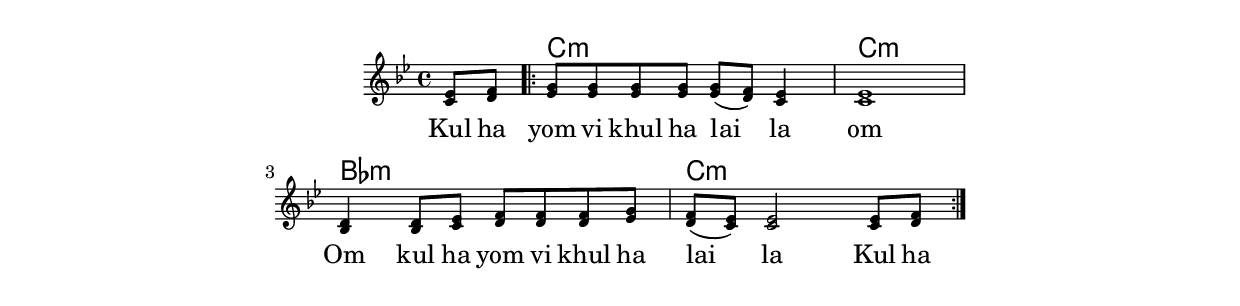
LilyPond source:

\version "2.19.45"
\paper {
	line-width = 4.6\in
}

melody = \relative c' {
  \clef treble
  \key bes \major
  \time 4/4 
  \set Score.voltaSpannerDuration = #(ly:make-moment 4/4)
	\new Voice = "words" {
			\partial 4 <c ees>8 <d f> |
			\repeat volta 2 {
				<ees g> <ees g> <ees g> <ees g> <ees g>( <d f>) <c ees>4| <c ees>1 |
				<bes d>4 <bes d>8 <c ees> <d f> <d f> <d f> <ees g> | <d f>( <c ees>) <c ees>2 <c ees>8 <d f>
			}
		}
}

text =  \lyricmode {
   Kul ha |
   yom vi khul ha lai__ la | om |
   Om kul ha yom vi khul ha | lai__ la Kul ha |
}

twochords = \chordmode { 
	\set noChordSymbol = "" 
	r4  |
	c1:m | c:m | bes:m | c:m |
}

\score {
  <<
    \new ChordNames {
      \set chordChang = ##t
      \twochords
    }
    \new Staff \with { \magnifyStaff #5/7 } {
    	\new Voice = "one" { \melody }
  	}
    \new Lyrics \lyricsto "words" \text
  >>
  \layout { 
   % #(layout-set-staff-size 14)
   }
  \midi { }
}